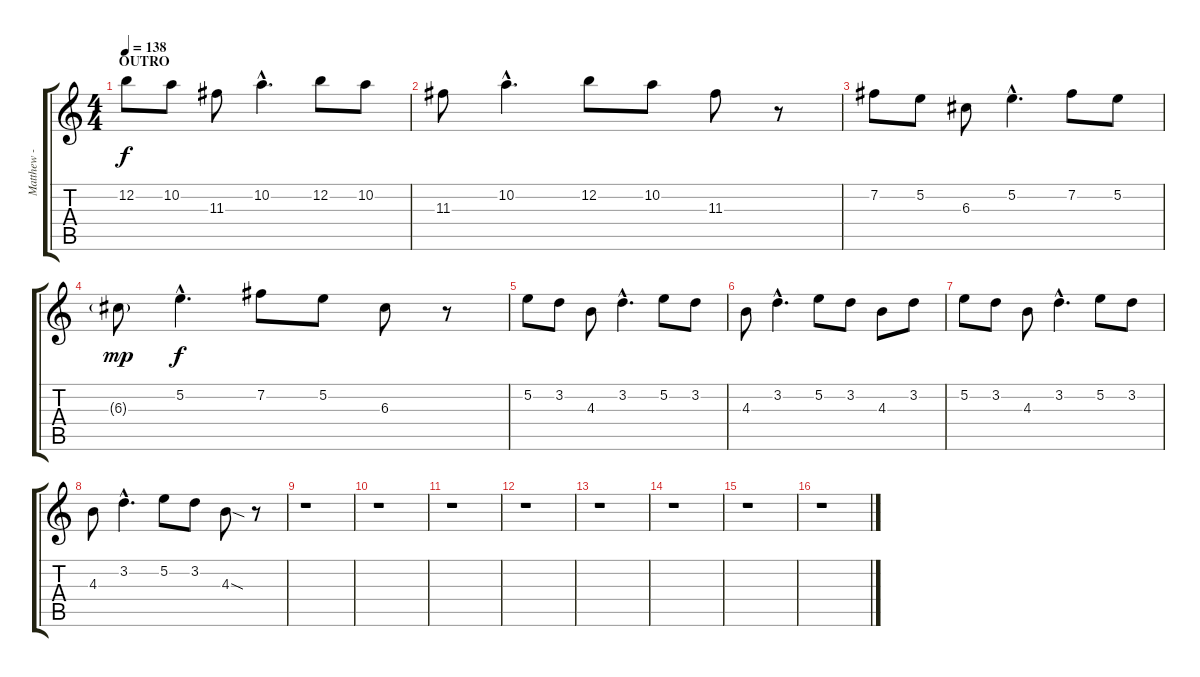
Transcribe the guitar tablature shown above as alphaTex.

\track ("Matthew - Lead Guitar" "Matthew - ") {instrument overdrivenguitar}
\staff {score tabs}
\tuning (E4 B3 G3 D3 A2 E2) {hide}
\ts (4 4)
\section ("" "OUTRO")
\tempo 138
\clef g2
\ks c
12.2.8{dy f} 10.2.8 11.3.8 10.2{hac}.4{d} 12.2.8 10.2.8 |
11.3.8 10.2{hac}.4{d} 12.2.8 10.2.8 11.3.8 r.8 |
7.2.8 5.2.8 6.3.8 5.2{hac}.4{d} 7.2.8 5.2.8 |
6.3{g}.8{dy mp} 5.2{hac}.4{d dy f} 7.2.8 5.2.8 6.3.8 r.8 |
5.2.8 3.2.8 4.3.8 3.2{hac}.4{d} 5.2.8 3.2.8 |
4.3.8 3.2{hac}.4{d} 5.2.8 3.2.8 4.3.8 3.2.8 |
5.2.8 3.2.8 4.3.8 3.2{hac}.4{d} 5.2.8 3.2.8 |
4.3.8 3.2{hac}.4{d} 5.2.8 3.2.8 4.3{sod}.8 r.8 |
r.1 |
r.1 |
r.1 |
r.1 |
r.1 |
r.1 |
r.1 |
r.1
